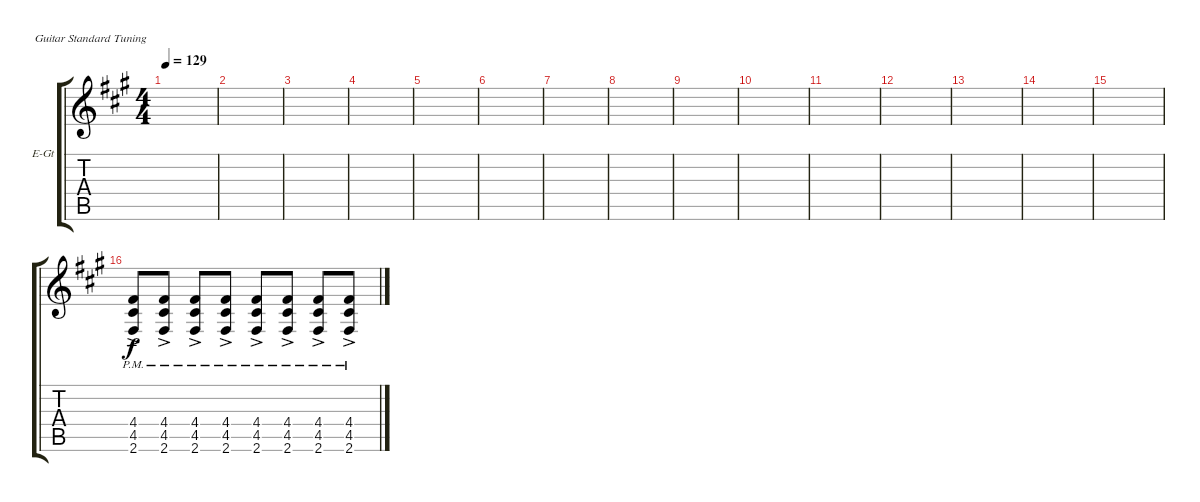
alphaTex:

\defaultSystemsLayout 4
\bracketExtendMode groupsimilarinstruments
\firstSystemTrackNameOrientation horizontal
\otherSystemsTrackNameOrientation horizontal
\track ("Electric Guitar d" "E-Gt") {instrument distortionguitar}
\staff {score tabs}
\tuning (E4 B3 G3 D3 A2 E2)
\ts (4 4)
\tempo 129
\clef g2
\scale
0.25
\ks f#minor
|
\scale
0.25 |
\scale
0.25 |
\scale
0.25 |
\scale
0.25 |
\scale
0.25 |
\scale
0.25 |
\scale
0.25 |
\scale
0.25 |
\scale
0.25 |
\scale
0.25 |
\scale
0.25 |
\scale
0.25 |
\scale
0.25 |
\scale
0.25 |
\scale
0.25 (2.6{ac pm} 4.5{ac pm} 4.4{ac pm}).8 (2.6{ac pm} 4.5{ac pm} 4.4{ac pm}).8 (2.6{ac pm} 4.5{ac pm} 4.4{ac pm}).8 (2.6{ac pm} 4.5{ac pm} 4.4{ac pm}).8 (2.6{ac pm} 4.5{ac pm} 4.4{ac pm}).8 (2.6{ac pm} 4.5{ac pm} 4.4{ac pm}).8 (2.6{ac pm} 4.5{ac pm} 4.4{ac pm}).8 (2.6{ac pm} 4.5{ac pm} 4.4{ac pm}).8
